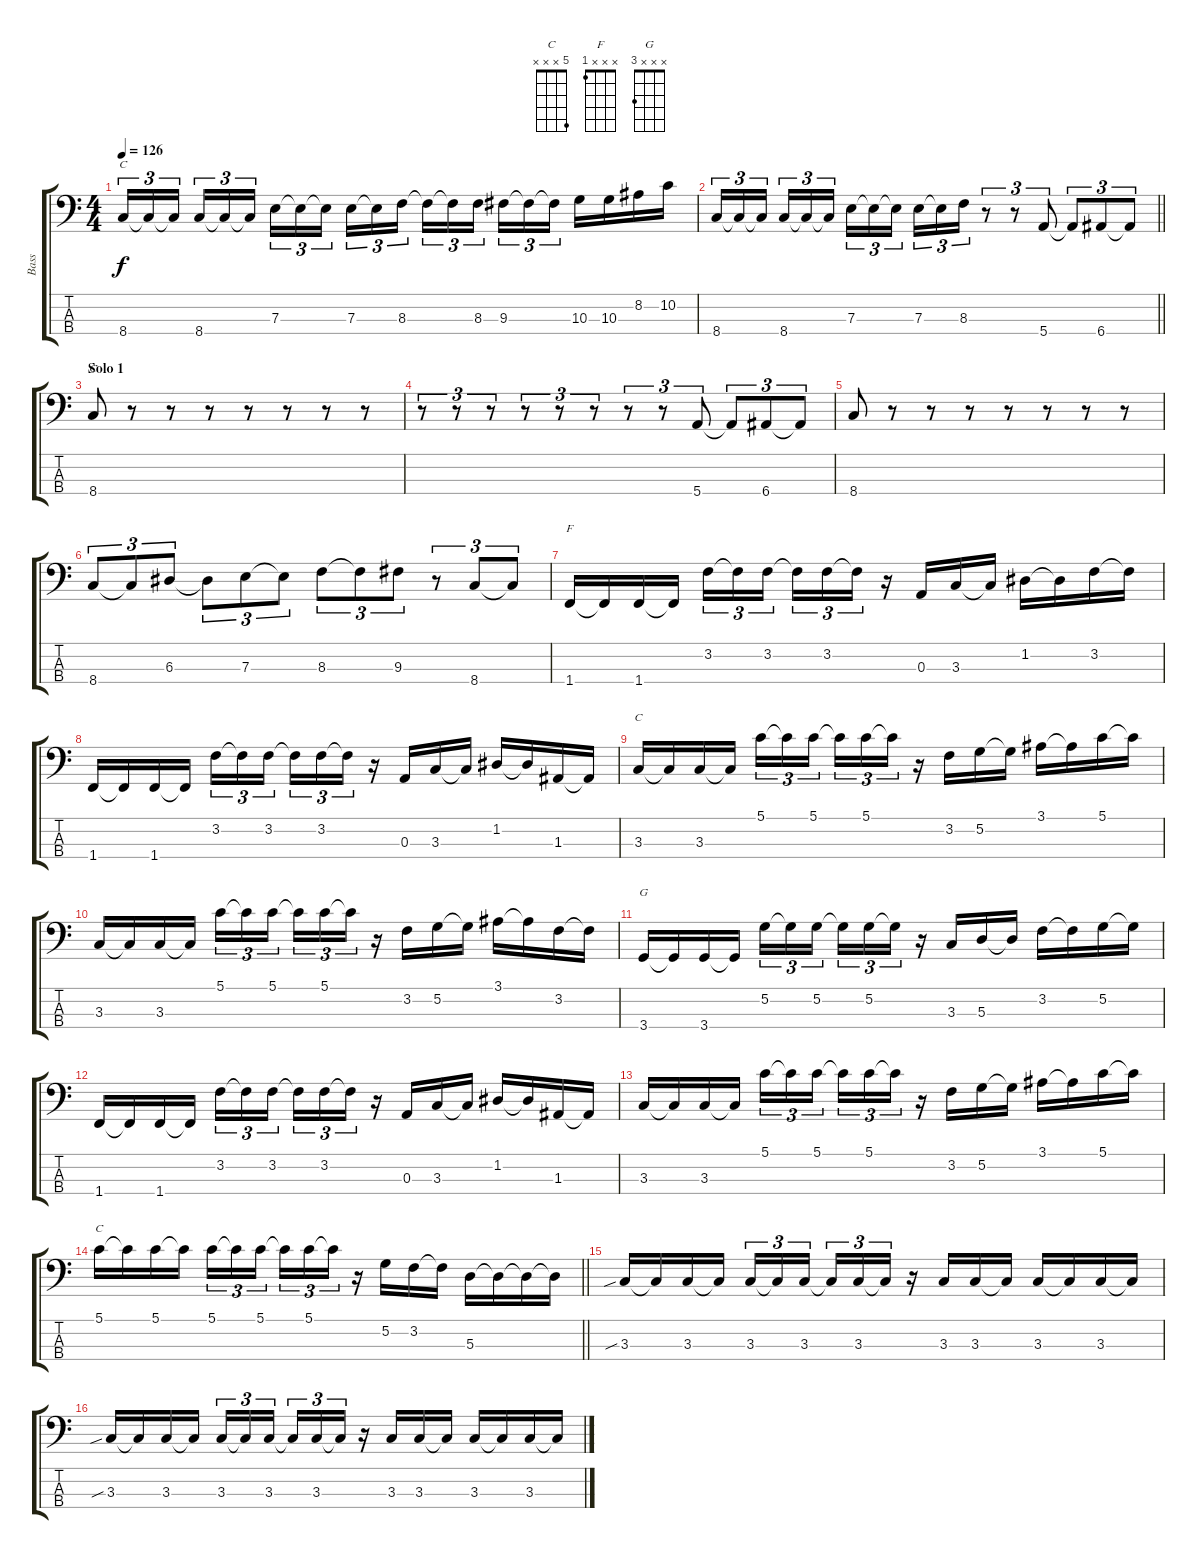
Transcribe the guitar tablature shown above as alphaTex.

\track ("Bass" "Bass") {instrument electricbassfinger}
\staff {score tabs}
\tuning (G2 D2 A1 E1) {hide}
\chord ("C" x x x 1)
\chord ("C" x x x 8) {firstfret 8}
\chord ("F" x x x 1)
\chord ("C" x x 3 x)
\chord ("G" x x x 3)
\chord ("C" 5 x x x)
\ts (4 4)
\tempo 126
\clef f4
\ks c
8.4.16{tu (3 2) ch "C" dy f} 8.4{t}.16{tu (3 2)} 8.4{t}.16{tu (3 2) beam splitsecondary} 8.4.16{tu (3 2)} 8.4{t}.16{tu (3 2)} 8.4{t}.16{tu (3 2)} 7.3.16{tu (3 2)} 7.3{t}.16{tu (3 2)} 7.3{t}.16{tu (3 2) beam splitsecondary} 7.3.16{tu (3 2)} 7.3{t}.16{tu (3 2)} 8.3.16{tu (3 2)} 8.3{t}.16{tu (3 2)} 8.3{t}.16{tu (3 2)} 8.3.16{tu (3 2) beam splitsecondary} 9.3.16{tu (3 2)} 9.3{t}.16{tu (3 2)} 9.3{t}.16{tu (3 2)} 10.3.16 10.3.16 8.2.16 10.2.16 |
\barLineRight lightlight
8.4.16{tu (3 2)} 8.4{t}.16{tu (3 2)} 8.4{t}.16{tu (3 2) beam splitsecondary} 8.4.16{tu (3 2)} 8.4{t}.16{tu (3 2)} 8.4{t}.16{tu (3 2)} 7.3.16{tu (3 2)} 7.3{t}.16{tu (3 2)} 7.3{t}.16{tu (3 2) beam splitsecondary} 7.3.16{tu (3 2)} 7.3{t}.16{tu (3 2)} 8.3.16{tu (3 2)} r.8{tu (3 2)} r.8{tu (3 2)} 5.4.8{tu (3 2)} 5.4{t}.8{tu (3 2)} 6.4.8{tu (3 2)} 6.4{t}.8{tu (3 2)} |
\section ("" "Solo 1")
8.4.8{ch "C"} r.8 r.8 r.8 r.8 r.8 r.8 r.8 |
r.8{tu (3 2)} r.8{tu (3 2)} r.8{tu (3 2)} r.8{tu (3 2)} r.8{tu (3 2)} r.8{tu (3 2)} r.8{tu (3 2)} r.8{tu (3 2)} 5.4.8{tu (3 2)} 5.4{t}.8{tu (3 2)} 6.4.8{tu (3 2)} 6.4{t}.8{tu (3 2)} |
8.4.8 r.8 r.8 r.8 r.8 r.8 r.8 r.8 |
8.4.8{tu (3 2)} 8.4{t}.8{tu (3 2)} 6.3.8{tu (3 2)} 6.3{t}.8{tu (3 2)} 7.3.8{tu (3 2)} 7.3{t}.8{tu (3 2)} 8.3.8{tu (3 2)} 8.3{t}.8{tu (3 2)} 9.3.8{tu (3 2)} r.8{tu (3 2)} 8.4.8{tu (3 2)} 8.4{t}.8{tu (3 2)} |
1.4.16{ch "F"} 1.4{t}.16 1.4.16 1.4{t}.16 3.2.16{tu (3 2)} 3.2{t}.16{tu (3 2)} 3.2.16{tu (3 2) beam splitsecondary} 3.2{t}.16{tu (3 2)} 3.2.16{tu (3 2)} 3.2{t}.16{tu (3 2)} r.16 0.3.16 3.3.16 3.3{t}.16 1.2.16 1.2{t}.16 3.2.16 3.2{t}.16 |
1.4.16 1.4{t}.16 1.4.16 1.4{t}.16 3.2.16{tu (3 2)} 3.2{t}.16{tu (3 2)} 3.2.16{tu (3 2) beam splitsecondary} 3.2{t}.16{tu (3 2)} 3.2.16{tu (3 2)} 3.2{t}.16{tu (3 2)} r.16 0.3.16 3.3.16 3.3{t}.16 1.2.16 1.2{t}.16 1.3.16 1.3{t}.16 |
3.3.16{ch "C"} 3.3{t}.16 3.3.16 3.3{t}.16 5.1.16{tu (3 2)} 5.1{t}.16{tu (3 2)} 5.1.16{tu (3 2) beam splitsecondary} 5.1{t}.16{tu (3 2)} 5.1.16{tu (3 2)} 5.1{t}.16{tu (3 2)} r.16 3.2.16 5.2.16 5.2{t}.16 3.1.16 3.1{t}.16 5.1.16 5.1{t}.16 |
3.3.16 3.3{t}.16 3.3.16 3.3{t}.16 5.1.16{tu (3 2)} 5.1{t}.16{tu (3 2)} 5.1.16{tu (3 2) beam splitsecondary} 5.1{t}.16{tu (3 2)} 5.1.16{tu (3 2)} 5.1{t}.16{tu (3 2)} r.16 3.2.16 5.2.16 5.2{t}.16 3.1.16 3.1{t}.16 3.2.16 3.2{t}.16 |
3.4.16{ch "G"} 3.4{t}.16 3.4.16 3.4{t}.16 5.2.16{tu (3 2)} 5.2{t}.16{tu (3 2)} 5.2.16{tu (3 2) beam splitsecondary} 5.2{t}.16{tu (3 2)} 5.2.16{tu (3 2)} 5.2{t}.16{tu (3 2)} r.16 3.3.16 5.3.16 5.3{t}.16 3.2.16 3.2{t}.16 5.2.16 5.2{t}.16 |
1.4.16 1.4{t}.16 1.4.16 1.4{t}.16 3.2.16{tu (3 2)} 3.2{t}.16{tu (3 2)} 3.2.16{tu (3 2) beam splitsecondary} 3.2{t}.16{tu (3 2)} 3.2.16{tu (3 2)} 3.2{t}.16{tu (3 2)} r.16 0.3.16 3.3.16 3.3{t}.16 1.2.16 1.2{t}.16 1.3.16 1.3{t}.16 |
3.3.16 3.3{t}.16 3.3.16 3.3{t}.16 5.1.16{tu (3 2)} 5.1{t}.16{tu (3 2)} 5.1.16{tu (3 2) beam splitsecondary} 5.1{t}.16{tu (3 2)} 5.1.16{tu (3 2)} 5.1{t}.16{tu (3 2)} r.16 3.2.16 5.2.16 5.2{t}.16 3.1.16 3.1{t}.16 5.1.16 5.1{t}.16 |
\barLineRight lightlight
5.1.16{ch "C"} 5.1{t}.16 5.1.16 5.1{t}.16 5.1.16{tu (3 2)} 5.1{t}.16{tu (3 2)} 5.1.16{tu (3 2) beam splitsecondary} 5.1{t}.16{tu (3 2)} 5.1.16{tu (3 2)} 5.1{t}.16{tu (3 2)} r.16 5.2.16 3.2.16 3.2{t}.16 5.3.16 5.3{t}.16 5.3{t}.16 5.3{t}.16 |
3.3{sib}.16 3.3{t}.16 3.3.16 3.3{t}.16 3.3.16{tu (3 2)} 3.3{t}.16{tu (3 2)} 3.3.16{tu (3 2) beam splitsecondary} 3.3{t}.16{tu (3 2)} 3.3.16{tu (3 2)} 3.3{t}.16{tu (3 2)} r.16 3.3.16 3.3.16 3.3{t}.16 3.3.16 3.3{t}.16 3.3.16 3.3{t}.16 |
3.3{sib}.16 3.3{t}.16 3.3.16 3.3{t}.16 3.3.16{tu (3 2)} 3.3{t}.16{tu (3 2)} 3.3.16{tu (3 2) beam splitsecondary} 3.3{t}.16{tu (3 2)} 3.3.16{tu (3 2)} 3.3{t}.16{tu (3 2)} r.16 3.3.16 3.3.16 3.3{t}.16 3.3.16 3.3{t}.16 3.3.16 3.3{t}.16
